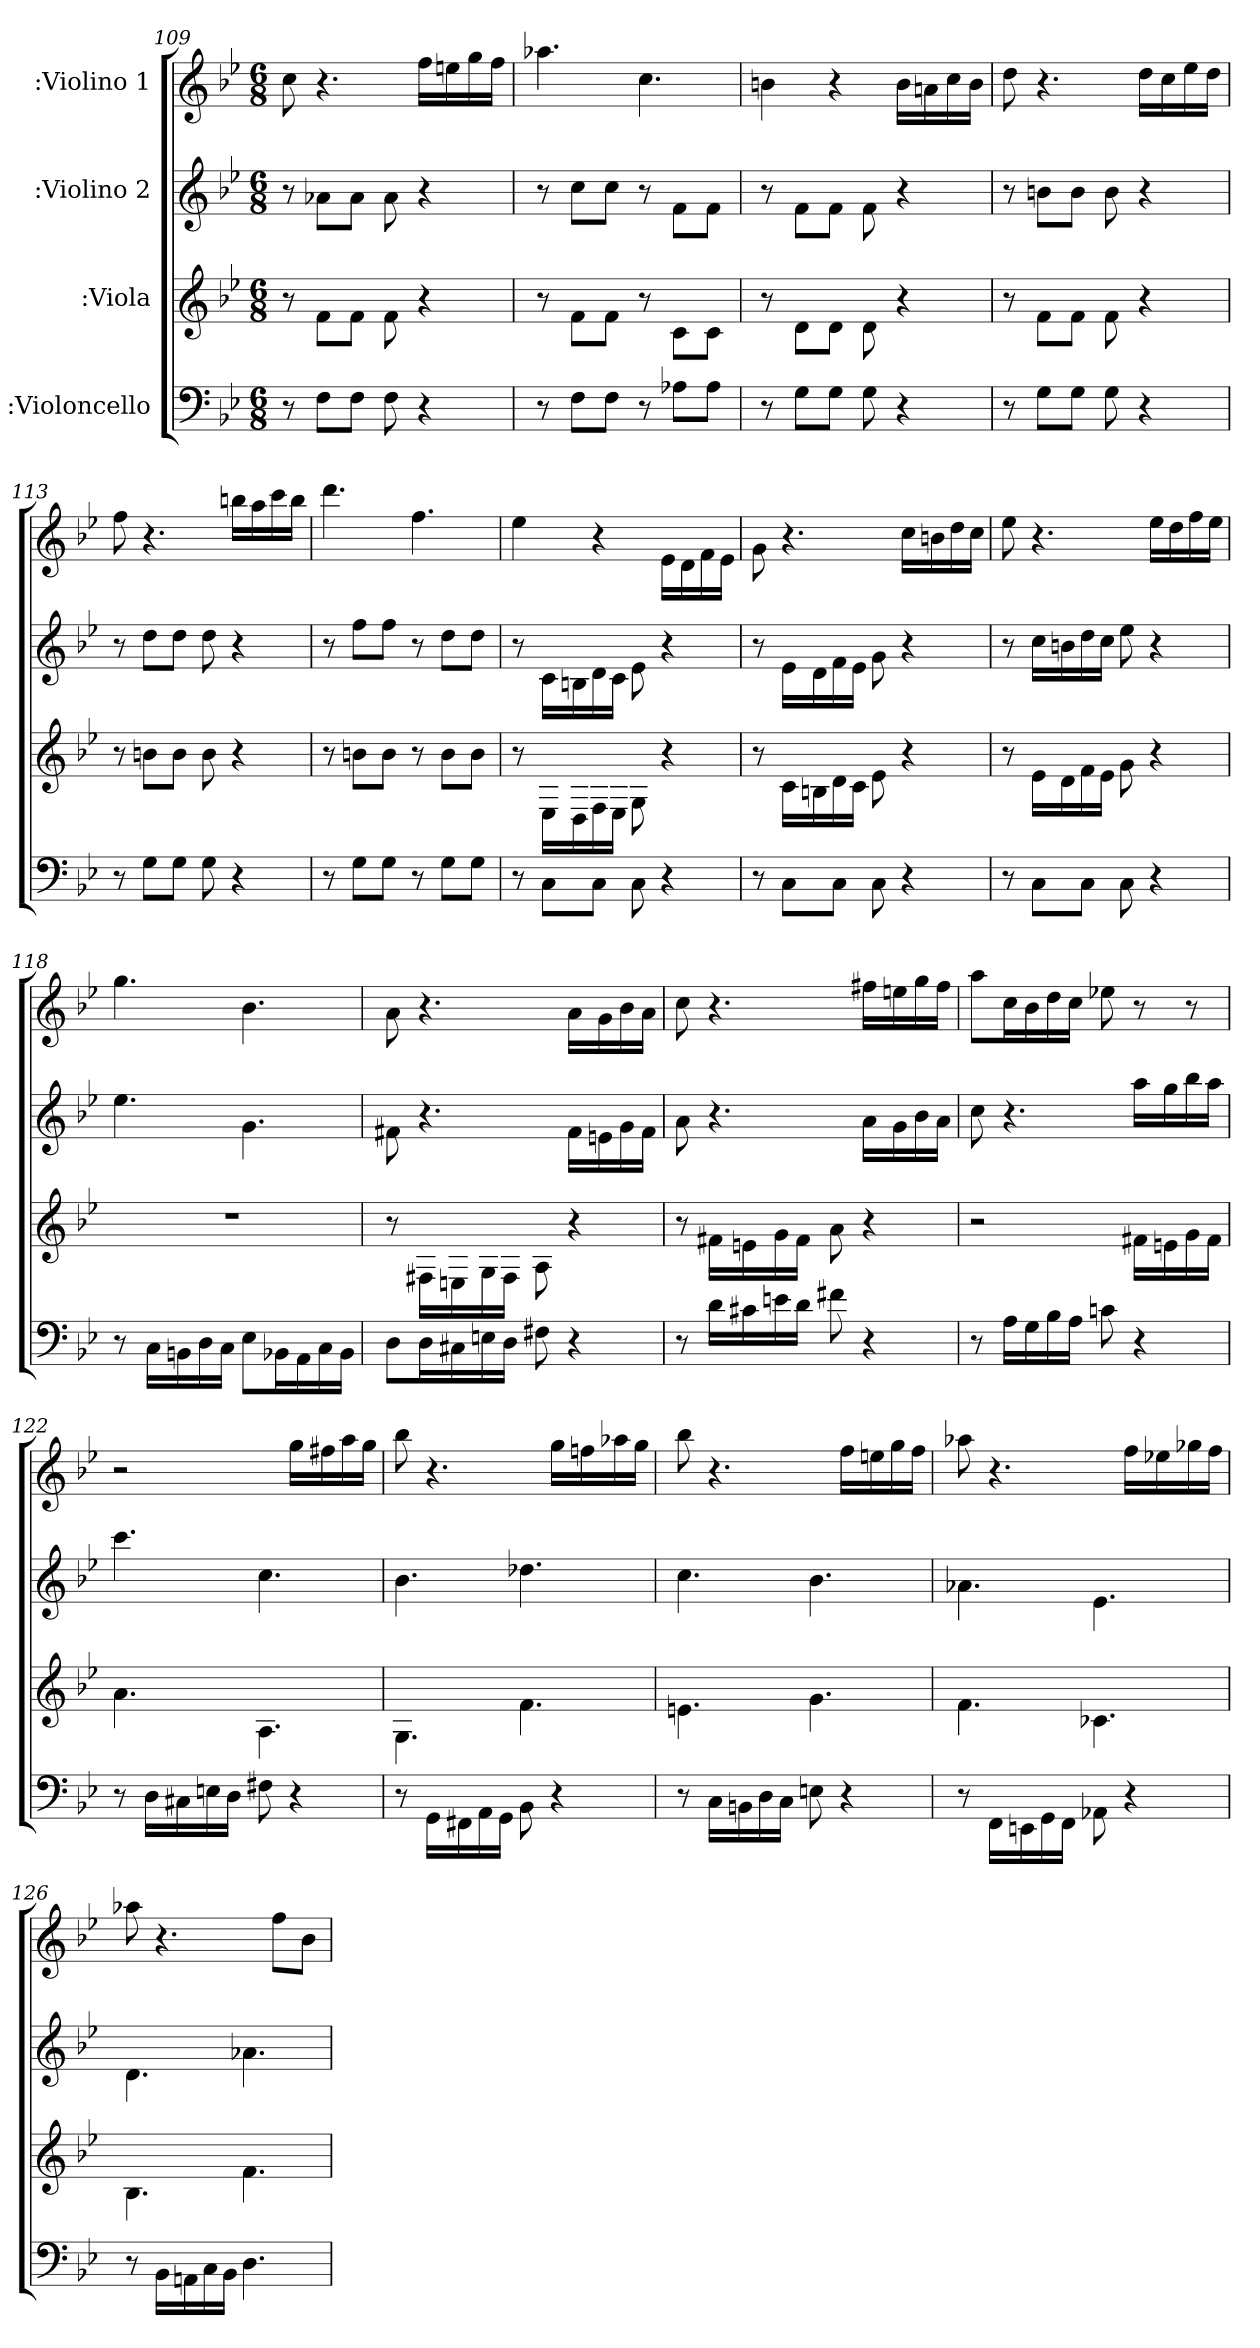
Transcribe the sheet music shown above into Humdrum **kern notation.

**kern	**kern	**kern	**kern
*part4	*part3	*part2	*part1
*staff4	*staff3	*staff2	*staff1
*I":Violoncello	*I":Viola	*I":Violino 2	*I":Violino 1
*k[b-e-]	*k[b-e-]	*k[b-e-]	*k[b-e-]
*B-:	*B-:	*B-:	*B-:
*M6/8	*M6/8	*M6/8	*M6/8
=109	=109	=109	=109
8r	8r	8r	8cc\
8F\L	8f\L	8a-X\L	4.r
8F\J	8f\J	8a-\J	.
8F\	8f\	8a-\	.
4r	4r	4r	16ff\LL
.	.	.	16een\
.	.	.	16gg\
.	.	.	16ff\JJ
=110	=110	=110	=110
8r	8r	8r	4.aa-X\
8F\L	8f\L	8cc\L	.
8F\J	8f\J	8cc\J	.
8r	8r	8r	4.cc\
8A-X\L	8c\L	8f\L	.
8A-\J	8c\J	8f\J	.
=111	=111	=111	=111
8r	8r	8r	4bn\
8G\L	8d\L	8f\L	.
8G\J	8d\J	8f\J	4r
8G\	8d\	8f\	.
4r	4r	4r	16b\LL
.	.	.	16an\
.	.	.	16cc\
.	.	.	16b\JJ
=112	=112	=112	=112
8r	8r	8r	8dd\
8G\L	8f\L	8bn\L	4.r
8G\J	8f\J	8b\J	.
8G\	8f\	8b\	.
4r	4r	4r	16dd\LL
.	.	.	16cc\
.	.	.	16ee-\
.	.	.	16dd\JJ
=113	=113	=113	=113
8r	8r	8r	8ff\
8G\L	8bn\L	8dd\L	4.r
8G\J	8b\J	8dd\J	.
8G\	8b\	8dd\	.
4r	4r	4r	16bbn\LL
.	.	.	16aa\
.	.	.	16ccc\
.	.	.	16bb\JJ
=114	=114	=114	=114
8r	8r	8r	4.ddd\
8G\L	8bn\L	8ff\L	.
8G\J	8b\J	8ff\J	.
8r	8r	8r	4.ff\
8G\L	8b\L	8dd\L	.
8G\J	8b\J	8dd\J	.
=115	=115	=115	=115
8r	8r	8r	4ee-\
8C\L	16E-\LL	16c\LL	.
.	16D\	16Bn\	.
8C\J	16F\	16d\	4r
.	16E-\JJ	16c\JJ	.
8C\	8G\	8e-\	.
4r	4r	4r	16e-\LL
.	.	.	16d\
.	.	.	16f\
.	.	.	16e-\JJ
=116	=116	=116	=116
8r	8r	8r	8g\
8C\L	16c\LL	16e-\LL	4.r
.	16Bn\	16d\	.
8C\J	16d\	16f\	.
.	16c\JJ	16e-\JJ	.
8C\	8e-\	8g\	.
4r	4r	4r	16cc\LL
.	.	.	16bn\
.	.	.	16dd\
.	.	.	16cc\JJ
=117	=117	=117	=117
8r	8r	8r	8ee-\
8C\L	16e-\LL	16cc\LL	4.r
.	16d\	16bn\	.
8C\J	16f\	16dd\	.
.	16e-\JJ	16cc\JJ	.
8C\	8g\	8ee-\	.
4r	4r	4r	16ee-\LL
.	.	.	16dd\
.	.	.	16ff\
.	.	.	16ee-\JJ
=118	=118	=118	=118
8r	2.r	4.ee-\	4.gg\
16C\LL	.	.	.
16BBn\	.	.	.
16D\	.	.	.
16C\JJ	.	.	.
8E-\L	.	4.g\	4.b-\
16BB-X\L	.	.	.
16AA\	.	.	.
16C\	.	.	.
16BB-\JJ	.	.	.
=119	=119	=119	=119
8D\L	8r	8f#X\	8a\
16D\L	16F#X\LL	4.r	4.r
16C#X\	16En\	.	.
16En\	16G\	.	.
16D\JJ	16F#\JJ	.	.
8F#X\	8A\	.	.
4r	4r	16f#\LL	16a\LL
.	.	16en\	16g\
.	.	16g\	16b-\
.	.	16f#\JJ	16a\JJ
=120	=120	=120	=120
8r	8r	8a\	8cc\
16d\LL	16f#X\LL	4.r	4.r
16c#X\	16en\	.	.
16en\	16g\	.	.
16d\JJ	16f#\JJ	.	.
8f#X\	8a\	.	.
4r	4r	16a\LL	16ff#X\LL
.	.	16g\	16een\
.	.	16b-\	16gg\
.	.	16a\JJ	16ff#\JJ
=121	=121	=121	=121
8r	2r	8cc\	8aa\L
16A\LL	.	4.r	16cc\L
16G\	.	.	16b-\
16B-\	.	.	16dd\
16A\JJ	.	.	16cc\JJ
8cn\	.	.	8ee-X\
4r	16f#X\LL	16aa\LL	8r
.	16en\	16gg\	.
.	16g\	16bb-\	8r
.	16f#\JJ	16aa\JJ	.
=122	=122	=122	=122
8r	4.a\	4.ccc\	2r
16D\LL	.	.	.
16C#X\	.	.	.
16En\	.	.	.
16D\JJ	.	.	.
8F#X\	4.A\	4.cc\	.
4r	.	.	16gg\LL
.	.	.	16ff#X\
.	.	.	16aa\
.	.	.	16gg\JJ
=123	=123	=123	=123
8r	4.G\	4.b-\	8bb-\
16GG\LL	.	.	4.r
16FF#X\	.	.	.
16AA\	.	.	.
16GG\JJ	.	.	.
8BB-\	4.f\	4.dd-X\	.
4r	.	.	16gg\LL
.	.	.	16ffn\
.	.	.	16aa-X\
.	.	.	16gg\JJ
=124	=124	=124	=124
8r	4.en\	4.cc\	8bb-\
16C\LL	.	.	4.r
16BBn\	.	.	.
16D\	.	.	.
16C\JJ	.	.	.
8En\	4.g\	4.b-\	.
4r	.	.	16ff\LL
.	.	.	16een\
.	.	.	16gg\
.	.	.	16ff\JJ
=125	=125	=125	=125
8r	4.f\	4.a-X\	8aa-X\
16FF\LL	.	.	4.r
16EEn\	.	.	.
16GG\	.	.	.
16FF\JJ	.	.	.
8AA-X\	4.c-X\	4.e-\	.
4r	.	.	16ff\LL
.	.	.	16ee-X\
.	.	.	16gg-X\
.	.	.	16ff\JJ
=126	=126	=126	=126
8r	4.B-\	4.d\	8aa-X\
16BB-\LL	.	.	4.r
16AAn\	.	.	.
16C\	.	.	.
16BB-\JJ	.	.	.
4.D\	4.f\	4.a-X\	.
.	.	.	8ff\L
.	.	.	8b-\J
=	=	=	=
*-	*-	*-	*-
